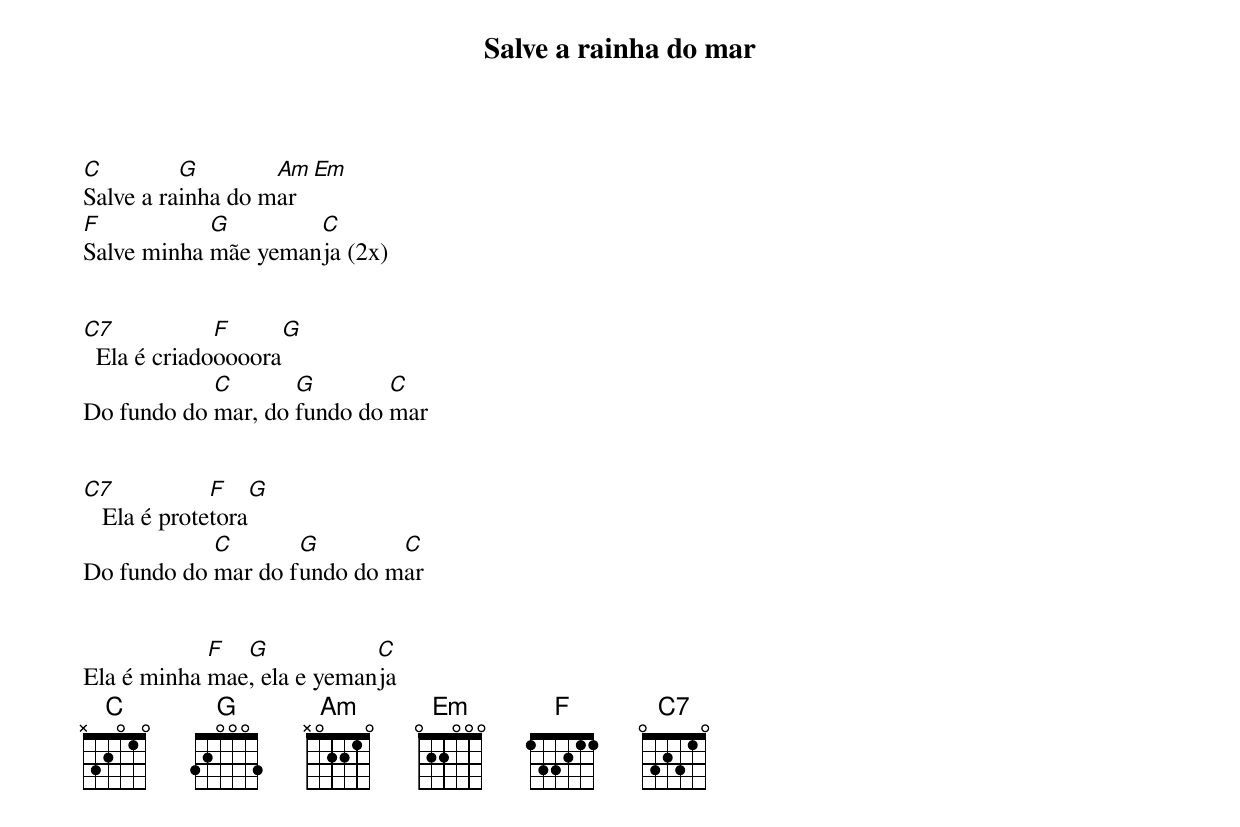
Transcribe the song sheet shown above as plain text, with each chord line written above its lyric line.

Salve a rainha do mar


C         G        Am   Em
Salve a rainha do mar
F           G        C
Salve minha mãe yemanja (2x)


C7            F      G
  Ela é criadooooora
            C       G        C
Do fundo do mar, do fundo do mar


C7            F      G
   Ela é protetora
            C       G        C
Do fundo do mar do fundo do mar


            F  G            C
Ela é minha mae, ela e yemanja
